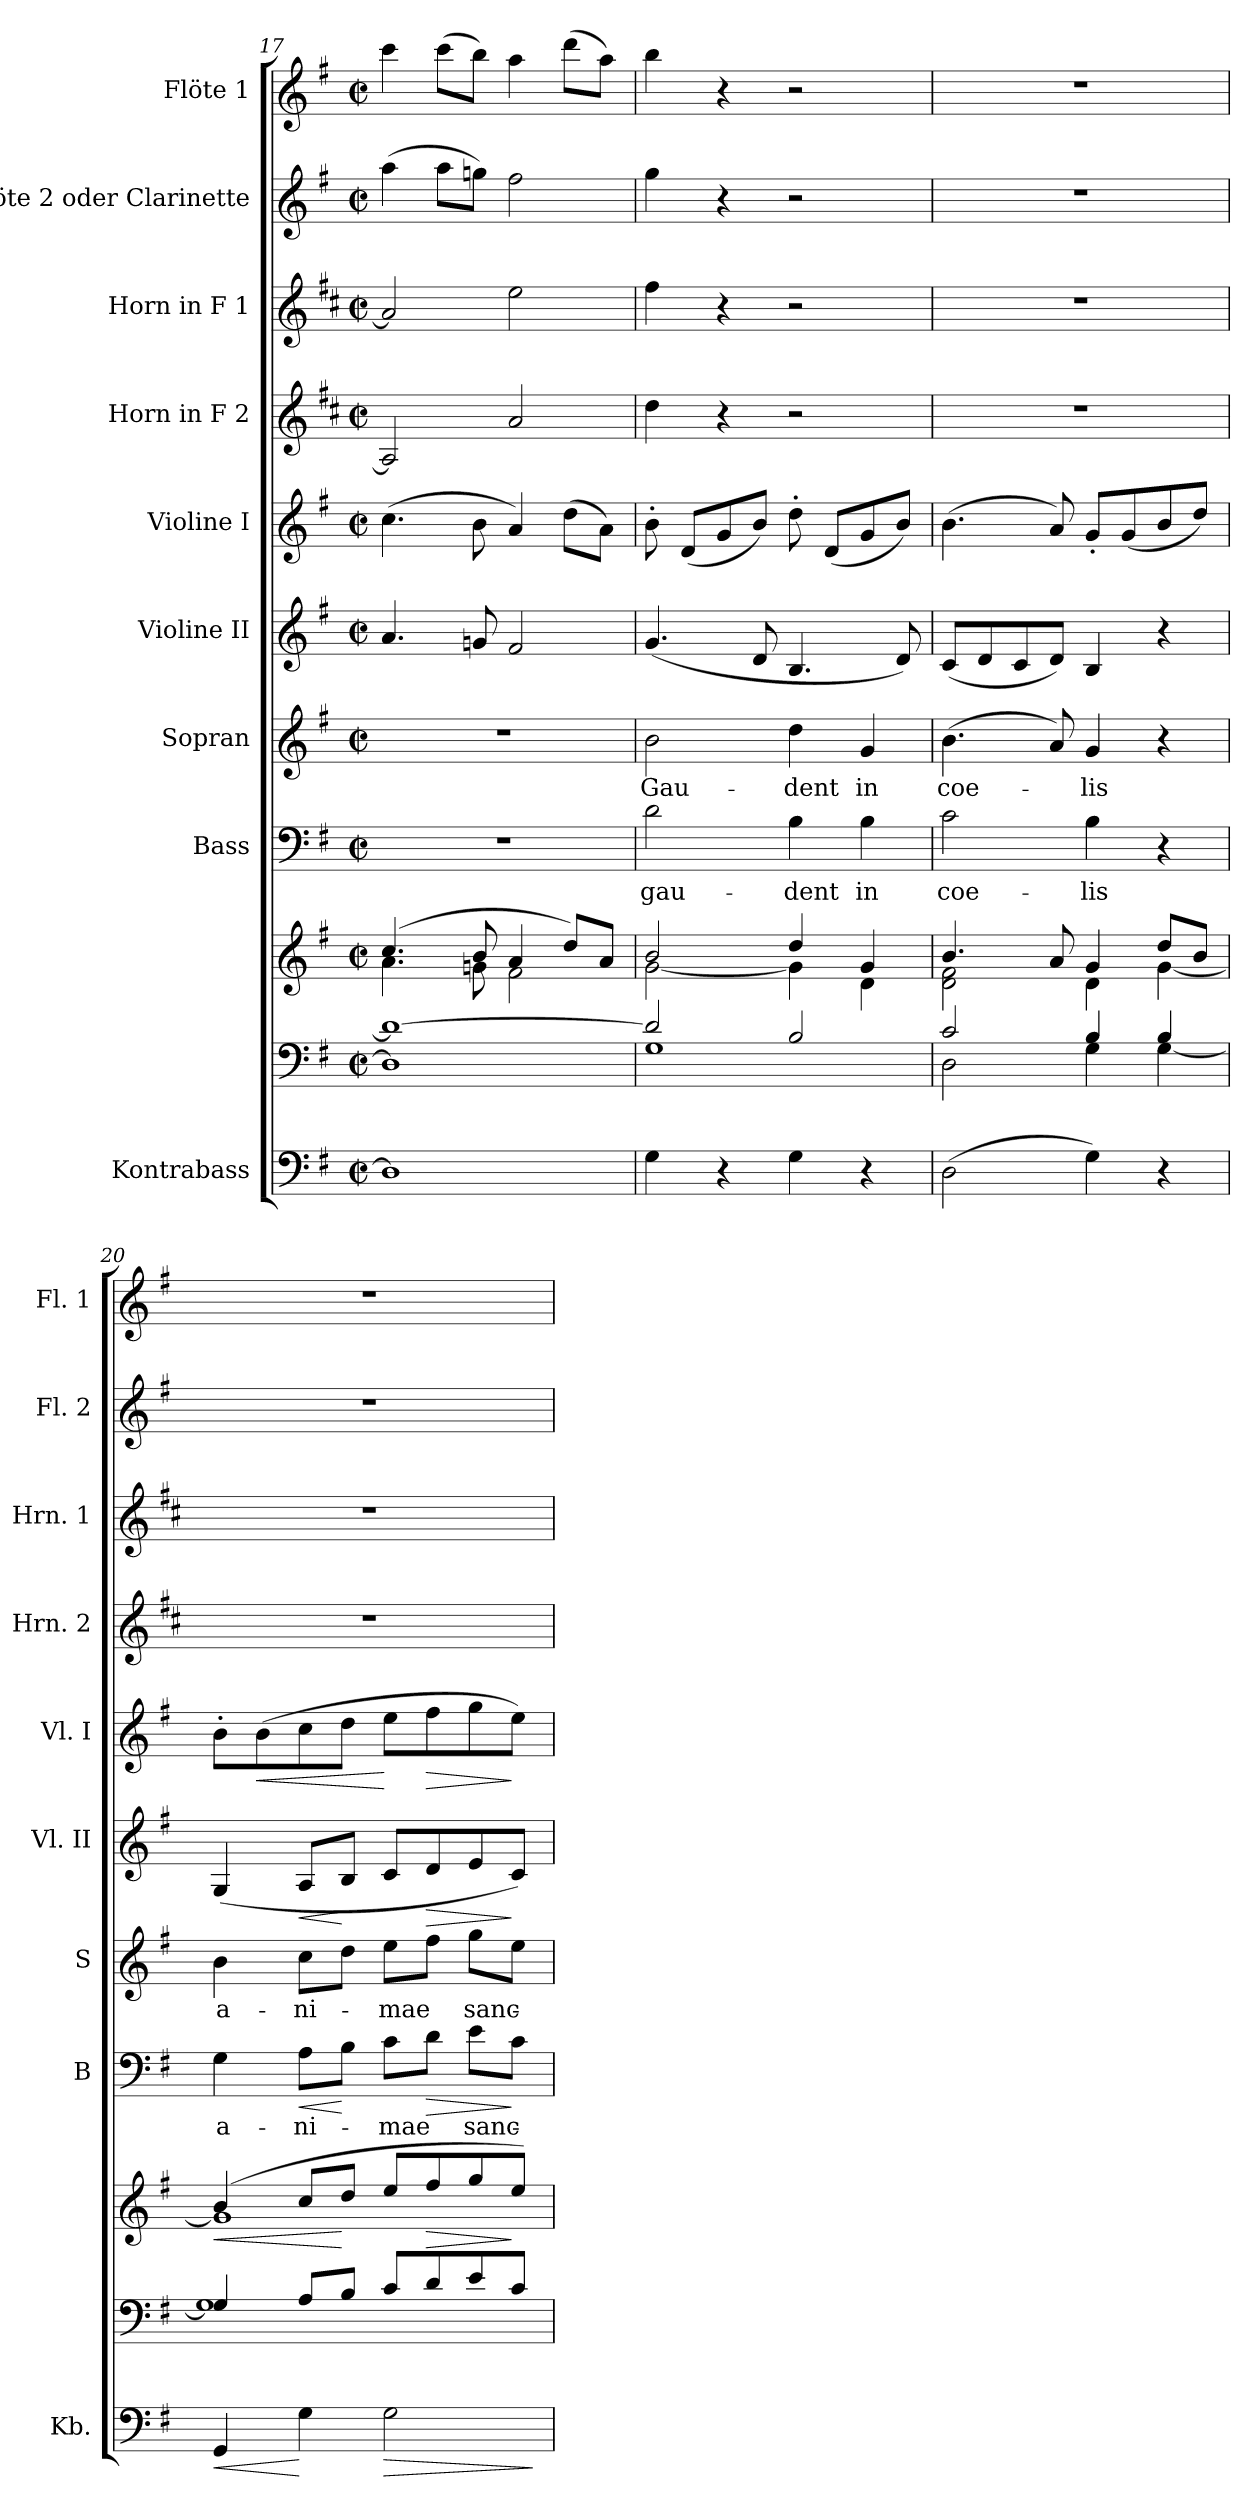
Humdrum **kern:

**kern	**dynam	**kern	**kern	**dynam	**kern	**text	**dynam	**kern	**text	**kern	**dynam	**kern	**dynam	**kern	**kern	**kern	**kern
*part10	*part10	*part9	*part9	*part9	*part8	*part8	*part8	*part7	*part7	*part6	*part6	*part5	*part5	*part4	*part3	*part2	*part1
*staff11	*staff11	*staff10	*staff9	*staff9/10	*staff8	*staff8	*staff8	*staff7	*staff7	*staff6	*staff6	*staff5	*staff5	*staff4	*staff3	*staff2	*staff1
*I"Kontrabass	*	*	*	*	*I"Bass	*	*	*I"Sopran	*	*I"Violine II	*	*I"Violine I	*	*I"Horn in F 2	*I"Horn in F 1	*I"Flöte 2 oder Clarinette	*I"Flöte 1
*I'Kb.	*	*	*	*	*I'B	*	*	*I'S	*	*I'Vl. II	*	*I'Vl. I	*	*I'Hrn. 2	*I'Hrn. 1	*I'Fl. 2	*I'Fl. 1
*clefF4	*	*clefF4	*clefG2	*	*clefF4	*	*	*clefG2	*	*clefG2	*	*clefG2	*	*clefG2	*clefG2	*clefG2	*clefG2
*ITrd7c12	*	*	*	*	*	*	*	*	*	*	*	*	*	*ITrd4c7	*ITrd4c7	*	*
*k[f#]	*	*k[f#]	*k[f#]	*	*k[f#]	*	*	*k[f#]	*	*k[f#]	*	*k[f#]	*	*k[f#]	*k[f#]	*k[f#]	*k[f#]
*G:	*	*G:	*G:	*	*G:	*	*	*G:	*	*G:	*	*G:	*	*G:	*G:	*G:	*G:
*M2/2	*	*M2/2	*M2/2	*	*M2/2	*	*	*M2/2	*	*M2/2	*	*M2/2	*	*M2/2	*M2/2	*M2/2	*M2/2
*met(c|)	*	*met(c|)	*met(c|)	*	*met(c|)	*	*	*met(c|)	*	*met(c|)	*	*met(c|)	*	*met(c|)	*met(c|)	*met(c|)	*met(c|)
=17	=17	=17	=17	=17	=17	=17	=17	=17	=17	=17	=17	=17	=17	=17	=17	=17	=17
*	*	*^	*^	*	*	*	*	*	*	*	*	*	*	*	*	*	*
1DD]	.	1d_	1D]	(4.cc/	4.a\	.	1r	.	.	1r	.	4.a/	.	(>4.cc\	.	2D/]	2d/]	(>4aa\	4ccc\
.	.	.	.	.	.	.	.	.	.	.	.	.	.	.	.	.	.	8aa\L	(>8ccc\L
.	.	.	.	8b/	8gn\	.	.	.	.	.	.	8gn/	.	8b\	.	.	.	8ggn\J)	8bb\J)
.	.	.	.	4a/	2f#\	.	.	.	.	.	.	2f#/	.	4a/)	.	2d/	2a\	2ff#\	4aa\
.	.	.	.	8dd/L)	.	.	.	.	.	.	.	.	.	(>8dd\L	.	.	.	.	(>8ddd\L
.	.	.	.	8a/J	.	.	.	.	.	.	.	.	.	8a\J)	.	.	.	.	8aa\J)
=18	=18	=18	=18	=18	=18	=18	=18	=18	=18	=18	=18	=18	=18	=18	=18	=18	=18	=18	=18
!	!	!	!	!	!	!	!	!LO:LY:b	!	!	!LO:LY:b	!	!	!	!	!	!	!	!
4GG\	.	2d/]	1G	2b/	[<2g\	.	2d\	gau-	.	2b\	Gau-	(<4.g/	.	8b'>\	.	4g\	4b\	4gg\	4bb\
.	.	.	.	.	.	.	.	.	.	.	.	.	.	(<8d/L	.	.	.	.	.
4r	.	.	.	.	.	.	.	.	.	.	.	.	.	8g/	.	4r	4r	4r	4r
.	.	.	.	.	.	.	.	.	.	.	.	8d/	.	8b/J)	.	.	.	.	.
!	!	!	!	!	!	!	!	!LO:LY:b	!	!	!LO:LY:b	!	!	!	!	!	!	!	!
4GG\	.	2B/	.	4dd/	4g\]	.	4B\	-dent	.	4dd\	-dent	4.B/	.	8dd'>\	.	2r	2r	2r	2r
.	.	.	.	.	.	.	.	.	.	.	.	.	.	(<8d/L	.	.	.	.	.
!	!	!	!	!	!	!	!	!LO:LY:b	!	!	!LO:LY:b	!	!	!	!	!	!	!	!
4r	.	.	.	4g/	4d\	.	4B\	in	.	4g/	in	.	.	8g/	.	.	.	.	.
.	.	.	.	.	.	.	.	.	.	.	.	8d/)	.	8b/J)	.	.	.	.	.
=19	=19	=19	=19	=19	=19	=19	=19	=19	=19	=19	=19	=19	=19	=19	=19	=19	=19	=19	=19
!	!	!	!	!	!	!	!	!LO:LY:b	!	!	!LO:LY:b	!	!	!	!	!	!	!	!
(>2DD\	.	2c/	2D\	4.b/	2d\ 2f#\	.	2c\	coe-	.	(>4.b\	coe-	(<8c/L	.	(>4.b\	.	1r	1r	1r	1r
.	.	.	.	.	.	.	.	.	.	.	.	8d/	.	.	.	.	.	.	.
.	.	.	.	.	.	.	.	.	.	.	.	8c/	.	.	.	.	.	.	.
.	.	.	.	8a/	.	.	.	.	.	8a/)	.	8d/J)	.	8a/)	.	.	.	.	.
!	!	!	!	!	!	!	!	!LO:LY:b	!	!	!LO:LY:b	!	!	!	!	!	!	!	!
4GG\)	.	4B/	4G\	4g/	4d\	.	4B\	-lis	.	4g/	-lis	4B/	.	8g'</L	.	.	.	.	.
.	.	.	.	.	.	.	.	.	.	.	.	.	.	(<8g/	.	.	.	.	.
4r	.	4B/	[<4G\	8dd/L	[<4g\	.	4r	.	.	4r	.	4r	.	8b/	.	.	.	.	.
.	.	.	.	8b/J	.	.	.	.	.	.	.	.	.	8dd/J)	.	.	.	.	.
=20	=20	=20	=20	=20	=20	=20	=20	=20	=20	=20	=20	=20	=20	=20	=20	=20	=20	=20	=20
!	!LO:HP:b	!	!	!	!	!LO:HP:b	!	!LO:LY:b	!	!	!LO:LY:b	!	!	!	!	!	!	!	!
4GGG/	<	4G/	1G]	(4b/	1g]	<	4G\	a-	.	4b\	a-	(<4G/	.	8b'>\L	.	1r	1r	1r	1r
!	!	!	!	!	!	!	!	!	!	!	!	!	!	!	!LO:HP:b	!	!	!	!
.	.	.	.	.	.	.	.	.	.	.	.	.	.	(>8b\	<	.	.	.	.
!	!	!	!	!	!	!	!	!LO:LY:b	!LO:HP:b	!	!LO:LY:b	!	!LO:HP:b	!	!	!	!	!	!
4GG\	[	8A/L	.	8cc/L	.	.	8A\L	-ni-	<	8cc\L	-ni-	8A/L	<	8cc\	.	.	.	.	.
.	.	8B/J	.	8dd/J	.	[	8B\J	.	[	8dd\J	.	8B/J	[	8dd\J	.	.	.	.	.
!	!LO:HP:b	!	!	!	!	!	!	!LO:LY:b	!	!	!LO:LY:b	!	!	!	!	!	!	!	!
2GG\	>	8c/L	.	8ee/L	.	.	8c\L	-mae	.	8ee\L	-mae	8c/L	.	8ee\L	[	.	.	.	.
!	!	!	!	!	!	!LO:HP:b	!	!	!LO:HP:b	!	!	!	!LO:HP:b	!	!LO:HP:b	!	!	!	!
.	.	8d/	.	8ff#/	.	>	8d\J	.	>	8ff#\J	.	8d/	>	8ff#\	>	.	.	.	.
!	!	!	!	!	!	!	!	!LO:LY:b	!	!	!LO:LY:b	!	!	!	!	!	!	!	!
.	.	8e/	.	8gg/	.	.	8e\L	sanc-	.	8gg\L	sanc-	8e/	.	8gg\	.	.	.	.	.
.	.	8c/J	.	8ee/J)	.	]	8c\J	.	]	8ee\J	.	8c/J)	]	8ee\J)	]	.	.	.	.
*	*	*v	*v	*	*	*	*	*	*	*	*	*	*	*	*	*	*	*	*
*	*	*	*v	*v	*	*	*	*	*	*	*	*	*	*	*	*	*	*
.	]	.	.	.	.	.	.	.	.	.	.	.	.	.	.	.	.
=	=	=	=	=	=	=	=	=	=	=	=	=	=	=	=	=	=
*-	*-	*-	*-	*-	*-	*-	*-	*-	*-	*-	*-	*-	*-	*-	*-	*-	*-
